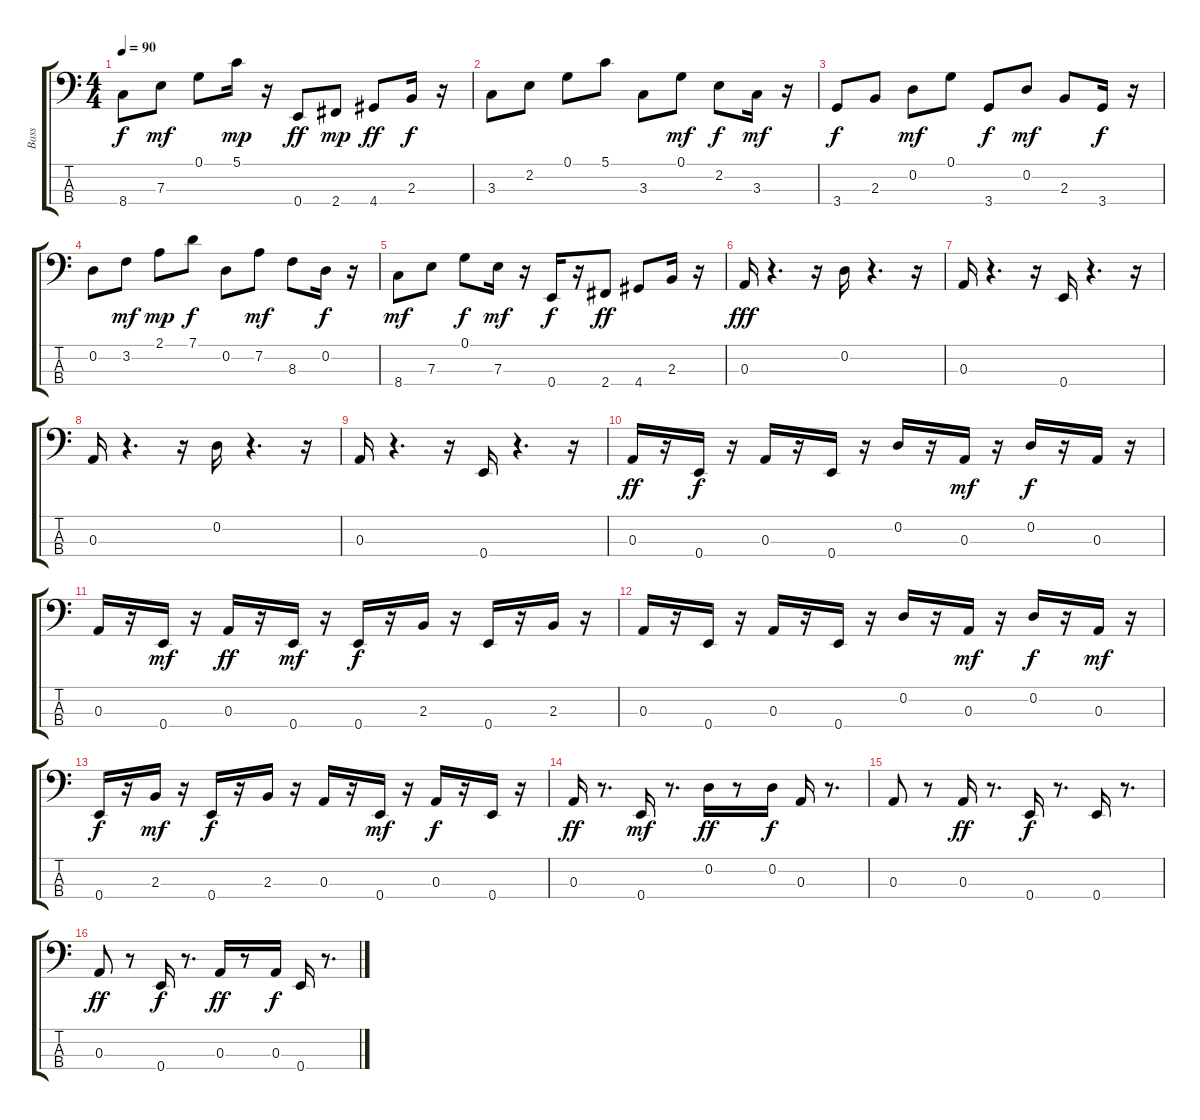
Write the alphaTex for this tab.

\track ("Bass" "Bass") {instrument electricbassfinger}
\staff {score tabs}
\tuning (G2 D2 A1 E1) {hide}
\ts (4 4)
\tempo 90
\clef f4
\ks c
8.4.8{dy f} 7.3.8{dy mf} 0.1.8 5.1.16{dy mp} r.16 0.4.8{dy ff} 2.4.8{dy mp} 4.4.8{dy ff} 2.3.16{dy f} r.16 |
3.3.8 2.2.8 0.1.8 5.1.8 3.3.8 0.1.8{dy mf} 2.2.8{dy f} 3.3.16{dy mf} r.16 |
3.4.8{dy f} 2.3.8 0.2.8{dy mf} 0.1.8 3.4.8{dy f} 0.2.8{dy mf} 2.3.8 3.4.16{dy f} r.16 |
0.2.8 3.2.8{dy mf} 2.1.8{dy mp} 7.1.8{dy f} 0.2.8 7.2.8{dy mf} 8.3.8 0.2.16{dy f} r.16 |
8.4.8{dy mf} 7.3.8 0.1.8{dy f} 7.3.16{dy mf} r.16 0.4.16{dy f} r.16 2.4.8{dy ff} 4.4.8 2.3.16 r.16 |
0.3.16{dy fff} r.4{d} r.16 0.2.16 r.4{d} r.16 |
0.3.16 r.4{d} r.16 0.4.16 r.4{d} r.16 |
0.3.16 r.4{d} r.16 0.2.16 r.4{d} r.16 |
0.3.16 r.4{d} r.16 0.4.16 r.4{d} r.16 |
0.3.16{dy ff} r.16 0.4.16{dy f} r.16 0.3.16 r.16 0.4.16 r.16 0.2.16 r.16 0.3.16{dy mf} r.16 0.2.16{dy f} r.16 0.3.16 r.16 |
0.3.16 r.16 0.4.16{dy mf} r.16 0.3.16{dy ff} r.16 0.4.16{dy mf} r.16 0.4.16{dy f} r.16 2.3.16 r.16 0.4.16 r.16 2.3.16 r.16 |
0.3.16 r.16 0.4.16 r.16 0.3.16 r.16 0.4.16 r.16 0.2.16 r.16 0.3.16{dy mf} r.16 0.2.16{dy f} r.16 0.3.16{dy mf} r.16 |
0.4.16{dy f} r.16 2.3.16{dy mf} r.16 0.4.16{dy f} r.16 2.3.16 r.16 0.3.16 r.16 0.4.16{dy mf} r.16 0.3.16{dy f} r.16 0.4.16 r.16 |
0.3.16{dy ff} r.8{d} 0.4.16{dy mf} r.8{d} 0.2.16{dy ff} r.8 0.2.16{dy f} 0.3.16 r.8{d} |
0.3.8 r.8 0.3.16{dy ff} r.8{d} 0.4.16{dy f} r.8{d} 0.4.16 r.8{d} |
0.3.8{dy ff} r.8 0.4.16{dy f} r.8{d} 0.3.16{dy ff} r.8 0.3.16{dy f} 0.4.16 r.8{d}
